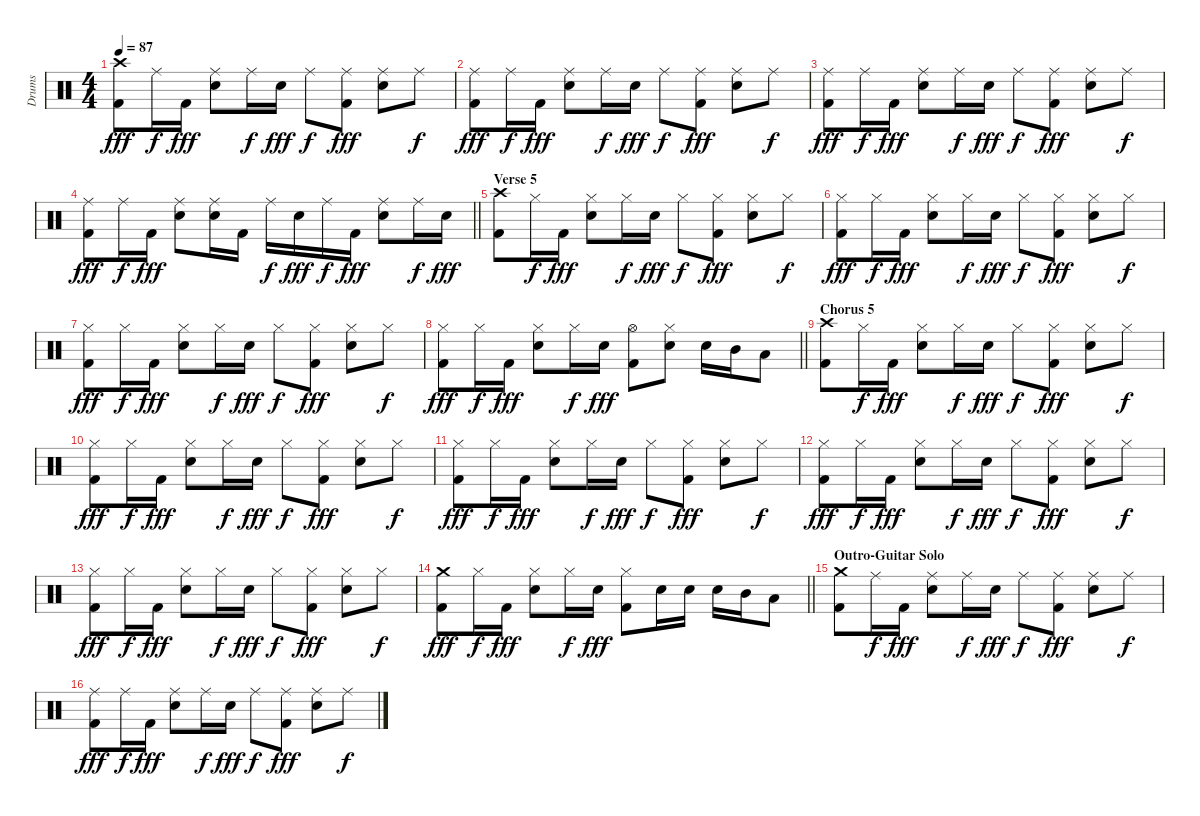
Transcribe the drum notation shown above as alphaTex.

\track ("Drums " "Drums ") {instrument percussion}
\staff {score}
\articulation defaults
\ts (4 4)
\tempo 87
\clef neutral
\ks c
("Crash high (hit)" "Kick (hit) 2").8{dy fff} "Ride (middle)".16{dy f} "Kick (hit) 2".16{dy fff} ("Ride (middle)" "Electric Snare (hit)").8 "Ride (middle)".16{dy f} "Electric Snare (hit)".16{dy fff} "Ride (middle)".8{dy f} ("Ride (middle)" "Kick (hit) 2").8{dy fff} ("Ride (middle)" "Electric Snare (hit)").8 "Ride (middle)".8{dy f} |
("Ride (middle)" "Kick (hit) 2").8{dy fff} "Ride (middle)".16{dy f} "Kick (hit) 2".16{dy fff} ("Ride (middle)" "Electric Snare (hit)").8 "Ride (middle)".16{dy f} "Electric Snare (hit)".16{dy fff} "Ride (middle)".8{dy f} ("Ride (middle)" "Kick (hit) 2").8{dy fff} ("Ride (middle)" "Electric Snare (hit)").8 "Ride (middle)".8{dy f} |
("Ride (middle)" "Kick (hit) 2").8{dy fff} "Ride (middle)".16{dy f} "Kick (hit) 2".16{dy fff} ("Ride (middle)" "Electric Snare (hit)").8 "Ride (middle)".16{dy f} "Electric Snare (hit)".16{dy fff} "Ride (middle)".8{dy f} ("Ride (middle)" "Kick (hit) 2").8{dy fff} ("Ride (middle)" "Electric Snare (hit)").8 "Ride (middle)".8{dy f} |
\barLineRight lightlight
("Ride (middle)" "Kick (hit) 2").8{dy fff} "Ride (middle)".16{dy f} "Kick (hit) 2".16{dy fff} ("Ride (middle)" "Electric Snare (hit)").8 ("Ride (middle)" "Electric Snare (hit)").16 "Kick (hit) 2".16 "Ride (middle)".16{dy f} "Electric Snare (hit)".16{dy fff} "Ride (middle)".16{dy f} "Kick (hit) 2".16{dy fff} ("Ride (middle)" "Electric Snare (hit)").8 "Ride (middle)".16{dy f} "Electric Snare (hit)".16{dy fff} |
\section ("" "Verse 5")
("Crash high (hit)" "Kick (hit) 2").8 "Hi-Hat (closed)".16{dy f} "Kick (hit) 2".16{dy fff} ("Hi-Hat (closed)" "Electric Snare (hit)").8 "Hi-Hat (closed)".16{dy f} "Electric Snare (hit)".16{dy fff} "Hi-Hat (closed)".8{dy f} ("Hi-Hat (closed)" "Kick (hit) 2").8{dy fff} ("Hi-Hat (closed)" "Electric Snare (hit)").8 "Hi-Hat (closed)".8{dy f} |
("Hi-Hat (closed)" "Kick (hit) 2").8{dy fff} "Hi-Hat (closed)".16{dy f} "Kick (hit) 2".16{dy fff} ("Hi-Hat (closed)" "Electric Snare (hit)").8 "Hi-Hat (closed)".16{dy f} "Electric Snare (hit)".16{dy fff} "Hi-Hat (closed)".8{dy f} ("Hi-Hat (closed)" "Kick (hit) 2").8{dy fff} ("Hi-Hat (closed)" "Electric Snare (hit)").8 "Hi-Hat (closed)".8{dy f} |
("Hi-Hat (closed)" "Kick (hit) 2").8{dy fff} "Hi-Hat (closed)".16{dy f} "Kick (hit) 2".16{dy fff} ("Hi-Hat (closed)" "Electric Snare (hit)").8 "Hi-Hat (closed)".16{dy f} "Electric Snare (hit)".16{dy fff} "Hi-Hat (closed)".8{dy f} ("Hi-Hat (closed)" "Kick (hit) 2").8{dy fff} ("Hi-Hat (closed)" "Electric Snare (hit)").8 "Hi-Hat (closed)".8{dy f} |
\barLineRight lightlight
("Hi-Hat (closed)" "Kick (hit) 2").8{dy fff} "Hi-Hat (closed)".16{dy f} "Kick (hit) 2".16{dy fff} ("Hi-Hat (closed)" "Electric Snare (hit)").8 "Hi-Hat (closed)".16{dy f} "Electric Snare (hit)".16{dy fff} ("Hi-Hat (open)" "Kick (hit) 2").8 ("Hi-Hat (closed)" "Electric Snare (hit)").8 "Electric Snare (hit)".16 "Mid Tom (hit)".16 "Low Tom (hit)".8 |
\section ("" "Chorus 5")
("Crash high (hit)" "Kick (hit) 2").8 "Hi-Hat (closed)".16{dy f} "Kick (hit) 2".16{dy fff} ("Hi-Hat (closed)" "Electric Snare (hit)").8 "Hi-Hat (closed)".16{dy f} "Electric Snare (hit)".16{dy fff} "Hi-Hat (closed)".8{dy f} ("Hi-Hat (closed)" "Kick (hit) 2").8{dy fff} ("Hi-Hat (closed)" "Electric Snare (hit)").8 "Hi-Hat (closed)".8{dy f} |
("Hi-Hat (closed)" "Kick (hit) 2").8{dy fff} "Hi-Hat (closed)".16{dy f} "Kick (hit) 2".16{dy fff} ("Hi-Hat (closed)" "Electric Snare (hit)").8 "Hi-Hat (closed)".16{dy f} "Electric Snare (hit)".16{dy fff} "Hi-Hat (closed)".8{dy f} ("Hi-Hat (closed)" "Kick (hit) 2").8{dy fff} ("Hi-Hat (closed)" "Electric Snare (hit)").8 "Hi-Hat (closed)".8{dy f} |
("Hi-Hat (closed)" "Kick (hit) 2").8{dy fff} "Hi-Hat (closed)".16{dy f} "Kick (hit) 2".16{dy fff} ("Hi-Hat (closed)" "Electric Snare (hit)").8 "Hi-Hat (closed)".16{dy f} "Electric Snare (hit)".16{dy fff} "Hi-Hat (closed)".8{dy f} ("Hi-Hat (closed)" "Kick (hit) 2").8{dy fff} ("Hi-Hat (closed)" "Electric Snare (hit)").8 "Hi-Hat (closed)".8{dy f} |
("Hi-Hat (closed)" "Kick (hit) 2").8{dy fff} "Hi-Hat (closed)".16{dy f} "Kick (hit) 2".16{dy fff} ("Hi-Hat (closed)" "Electric Snare (hit)").8 "Hi-Hat (closed)".16{dy f} "Electric Snare (hit)".16{dy fff} "Hi-Hat (closed)".8{dy f} ("Hi-Hat (closed)" "Kick (hit) 2").8{dy fff} ("Hi-Hat (closed)" "Electric Snare (hit)").8 "Hi-Hat (closed)".8{dy f} |
("Hi-Hat (closed)" "Kick (hit) 2").8{dy fff} "Hi-Hat (closed)".16{dy f} "Kick (hit) 2".16{dy fff} ("Hi-Hat (closed)" "Electric Snare (hit)").8 "Hi-Hat (closed)".16{dy f} "Electric Snare (hit)".16{dy fff} "Hi-Hat (closed)".8{dy f} ("Hi-Hat (closed)" "Kick (hit) 2").8{dy fff} ("Hi-Hat (closed)" "Electric Snare (hit)").8 "Hi-Hat (closed)".8{dy f} |
\barLineRight lightlight
("Crash medium (hit)" "Kick (hit) 2").8{dy fff} "Hi-Hat (closed)".16{dy f} "Kick (hit) 2".16{dy fff} ("Hi-Hat (closed)" "Electric Snare (hit)").8 "Hi-Hat (closed)".16{dy f} "Electric Snare (hit)".16{dy fff} ("Hi-Hat (closed)" "Kick (hit) 2").8 "Electric Snare (hit)".16 "Electric Snare (hit)".16 "Electric Snare (hit)".16 "Mid Tom (hit)".16 "Low Tom (hit)".8 |
\section ("" "Outro-Guitar Solo")
("Crash medium (hit)" "Kick (hit) 2").8 "Ride (middle)".16{dy f} "Kick (hit) 2".16{dy fff} ("Ride (middle)" "Electric Snare (hit)").8 "Ride (middle)".16{dy f} "Electric Snare (hit)".16{dy fff} "Ride (middle)".8{dy f} ("Ride (middle)" "Kick (hit) 2").8{dy fff} ("Ride (middle)" "Electric Snare (hit)").8 "Ride (middle)".8{dy f} |
("Ride (middle)" "Kick (hit) 2").8{dy fff} "Ride (middle)".16{dy f} "Kick (hit) 2".16{dy fff} ("Ride (middle)" "Electric Snare (hit)").8 "Ride (middle)".16{dy f} "Electric Snare (hit)".16{dy fff} "Ride (middle)".8{dy f} ("Ride (middle)" "Kick (hit) 2").8{dy fff} ("Ride (middle)" "Electric Snare (hit)").8 "Ride (middle)".8{dy f}
